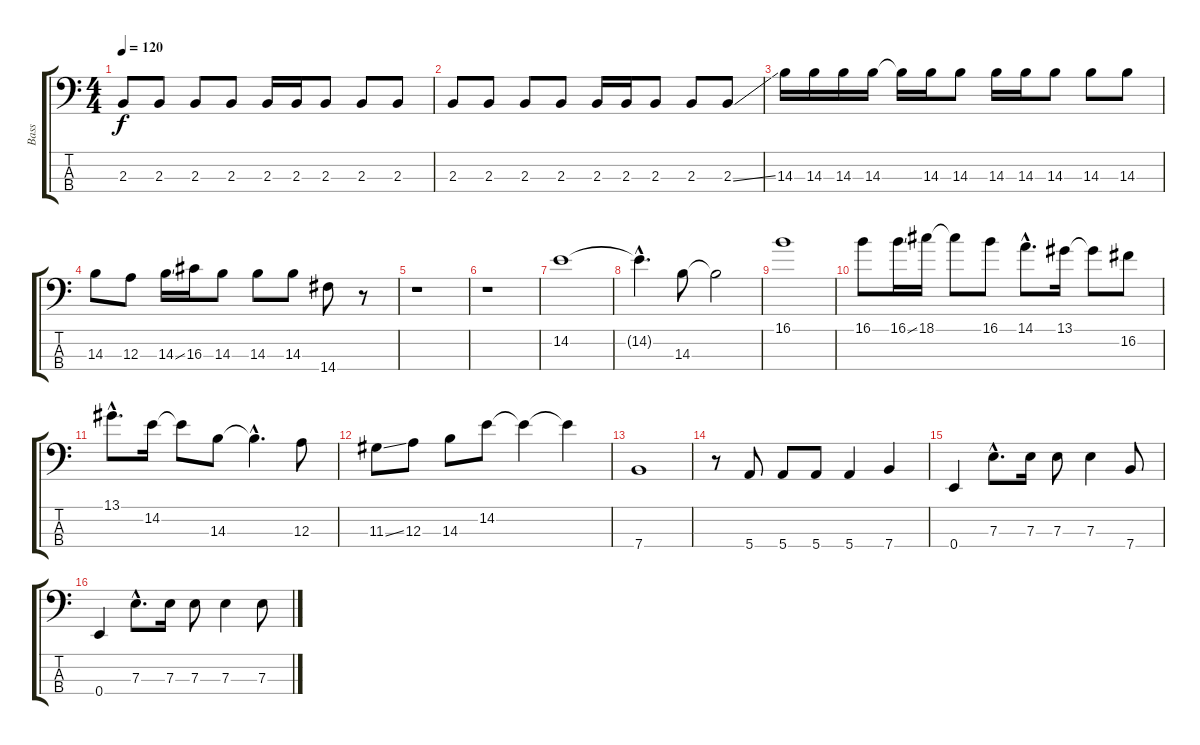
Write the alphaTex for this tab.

\track ("Bass" "Bass") {instrument electricbassfinger}
\staff {score tabs}
\tuning (G2 D2 A1 E1) {hide}
\ts (4 4)
\tempo 120
\clef f4
\ks c
2.3.8{dy f} 2.3.8 2.3.8 2.3.8 2.3.16 2.3.16 2.3.8 2.3.8 2.3.8 |
2.3.8 2.3.8 2.3.8 2.3.8 2.3.16 2.3.16 2.3.8 2.3.8 2.3{ss}.8 |
14.3.16 14.3.16 14.3.16 14.3.16 14.3{t}.16 14.3.16 14.3.8 14.3.16 14.3.16 14.3.8 14.3.8 14.3.8 |
14.3.8 12.3.8 14.3{ss}.16 16.3.16 14.3.8 14.3.8 14.3.8 14.4.8 r.8 |
r.1 |
r.1 |
14.2.1 |
14.2{hac t}.4{d} 14.3.8 14.3{t}.2 |
16.1.1 |
16.1.8 16.1{ss}.16 18.1.16 18.1{t}.8 16.1.8 14.1{hac}.8{d} 13.1.16 13.1{t}.8 16.2.8 |
13.1{hac}.8{d} 14.2.16 14.2{t}.8 14.3.8 14.3{hac t}.4{d} 12.3.8 |
11.3{ss}.8 12.3.8 14.3.8 14.2.8 14.2{t}.4 14.2{t}.4 |
7.4.1 |
r.8 5.4.8 5.4.8 5.4.8 5.4.4 7.4.4 |
0.4.4 7.3{hac}.8{d} 7.3.16 7.3.8 7.3.4 7.4.8 |
0.4.4 7.3{hac}.8{d} 7.3.16 7.3.8 7.3.4 7.3.8
